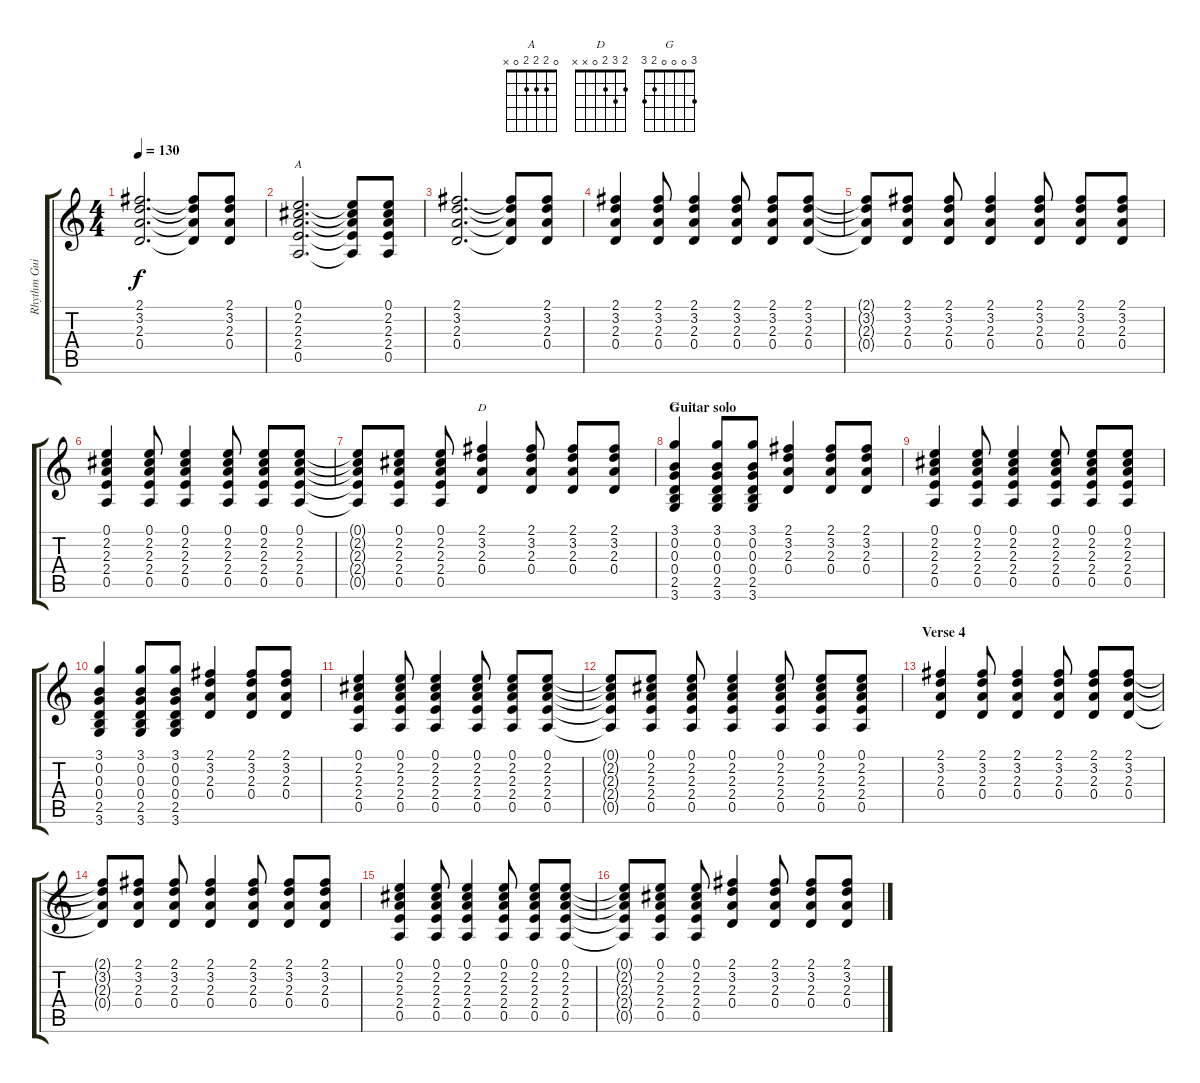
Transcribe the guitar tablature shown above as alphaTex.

\track ("Rhythm Guitar" "Rhythm Gui") {instrument acousticguitarsteel}
\staff {score tabs}
\tuning (E4 B3 G3 D3 A2 E2) {hide}
\chord ("A" 0 2 2 2 0 x)
\chord ("D" 2 3 2 0 x x)
\chord ("G" 3 0 0 0 2 3)
\ts (4 4)
\tempo 130
\clef g2
\ks c
(2.1 3.2 2.3 0.4).2{d dy f} (2.1{t} 3.2{t} 2.3{t} 0.4{t}).8 (2.1 3.2 2.3 0.4).8 |
(0.1 2.2 2.3 2.4 0.5).2{d ch "A"} (0.1{t} 2.2{t} 2.3{t} 2.4{t} 0.5{t}).8 (0.1 2.2 2.3 2.4 0.5).8 |
(2.1 3.2 2.3 0.4).2{d} (2.1{t} 3.2{t} 2.3{t} 0.4{t}).8 (2.1 3.2 2.3 0.4).8 |
(2.1 3.2 2.3 0.4).4 (2.1 3.2 2.3 0.4).8 (2.1 3.2 2.3 0.4).4 (2.1 3.2 2.3 0.4).8 (2.1 3.2 2.3 0.4).8 (2.1 3.2 2.3 0.4).8 |
(2.1{t} 3.2{t} 2.3{t} 0.4{t}).8 (2.1 3.2 2.3 0.4).8 (2.1 3.2 2.3 0.4).8 (2.1 3.2 2.3 0.4).4 (2.1 3.2 2.3 0.4).8 (2.1 3.2 2.3 0.4).8 (2.1 3.2 2.3 0.4).8 |
(0.1 2.2 2.3 2.4 0.5).4 (0.1 2.2 2.3 2.4 0.5).8 (0.1 2.2 2.3 2.4 0.5).4 (0.1 2.2 2.3 2.4 0.5).8 (0.1 2.2 2.3 2.4 0.5).8 (0.1 2.2 2.3 2.4 0.5).8 |
(0.1{t} 2.2{t} 2.3{t} 2.4{t} 0.5{t}).8 (0.1 2.2 2.3 2.4 0.5).8 (0.1 2.2 2.3 2.4 0.5).8 (2.1 3.2 2.3 0.4).4{ch "D"} (2.1 3.2 2.3 0.4).8 (2.1 3.2 2.3 0.4).8 (2.1 3.2 2.3 0.4).8 |
\section ("" "Guitar solo")
(3.1 0.2 0.3 0.4 2.5 3.6).4{ch "G"} (3.1 0.2 0.3 0.4 2.5 3.6).8 (3.1 0.2 0.3 0.4 2.5 3.6).8 (2.1 3.2 2.3 0.4).4 (2.1 3.2 2.3 0.4).8 (2.1 3.2 2.3 0.4).8 |
(0.1 2.2 2.3 2.4 0.5).4 (0.1 2.2 2.3 2.4 0.5).8 (0.1 2.2 2.3 2.4 0.5).4 (0.1 2.2 2.3 2.4 0.5).8 (0.1 2.2 2.3 2.4 0.5).8 (0.1 2.2 2.3 2.4 0.5).8 |
(3.1 0.2 0.3 0.4 2.5 3.6).4 (3.1 0.2 0.3 0.4 2.5 3.6).8 (3.1 0.2 0.3 0.4 2.5 3.6).8 (2.1 3.2 2.3 0.4).4 (2.1 3.2 2.3 0.4).8 (2.1 3.2 2.3 0.4).8 |
(0.1 2.2 2.3 2.4 0.5).4 (0.1 2.2 2.3 2.4 0.5).8 (0.1 2.2 2.3 2.4 0.5).4 (0.1 2.2 2.3 2.4 0.5).8 (0.1 2.2 2.3 2.4 0.5).8 (0.1 2.2 2.3 2.4 0.5).8 |
(0.1{t} 2.2{t} 2.3{t} 2.4{t} 0.5{t}).8 (0.1 2.2 2.3 2.4 0.5).8 (0.1 2.2 2.3 2.4 0.5).8 (0.1 2.2 2.3 2.4 0.5).4 (0.1 2.2 2.3 2.4 0.5).8 (0.1 2.2 2.3 2.4 0.5).8 (0.1 2.2 2.3 2.4 0.5).8 |
\section ("" "Verse 4")
(2.1 3.2 2.3 0.4).4 (2.1 3.2 2.3 0.4).8 (2.1 3.2 2.3 0.4).4 (2.1 3.2 2.3 0.4).8 (2.1 3.2 2.3 0.4).8 (2.1 3.2 2.3 0.4).8 |
(2.1{t} 3.2{t} 2.3{t} 0.4{t}).8 (2.1 3.2 2.3 0.4).8 (2.1 3.2 2.3 0.4).8 (2.1 3.2 2.3 0.4).4 (2.1 3.2 2.3 0.4).8 (2.1 3.2 2.3 0.4).8 (2.1 3.2 2.3 0.4).8 |
(0.1 2.2 2.3 2.4 0.5).4 (0.1 2.2 2.3 2.4 0.5).8 (0.1 2.2 2.3 2.4 0.5).4 (0.1 2.2 2.3 2.4 0.5).8 (0.1 2.2 2.3 2.4 0.5).8 (0.1 2.2 2.3 2.4 0.5).8 |
(0.1{t} 2.2{t} 2.3{t} 2.4{t} 0.5{t}).8 (0.1 2.2 2.3 2.4 0.5).8 (0.1 2.2 2.3 2.4 0.5).8 (2.1 3.2 2.3 0.4).4 (2.1 3.2 2.3 0.4).8 (2.1 3.2 2.3 0.4).8 (2.1 3.2 2.3 0.4).8
